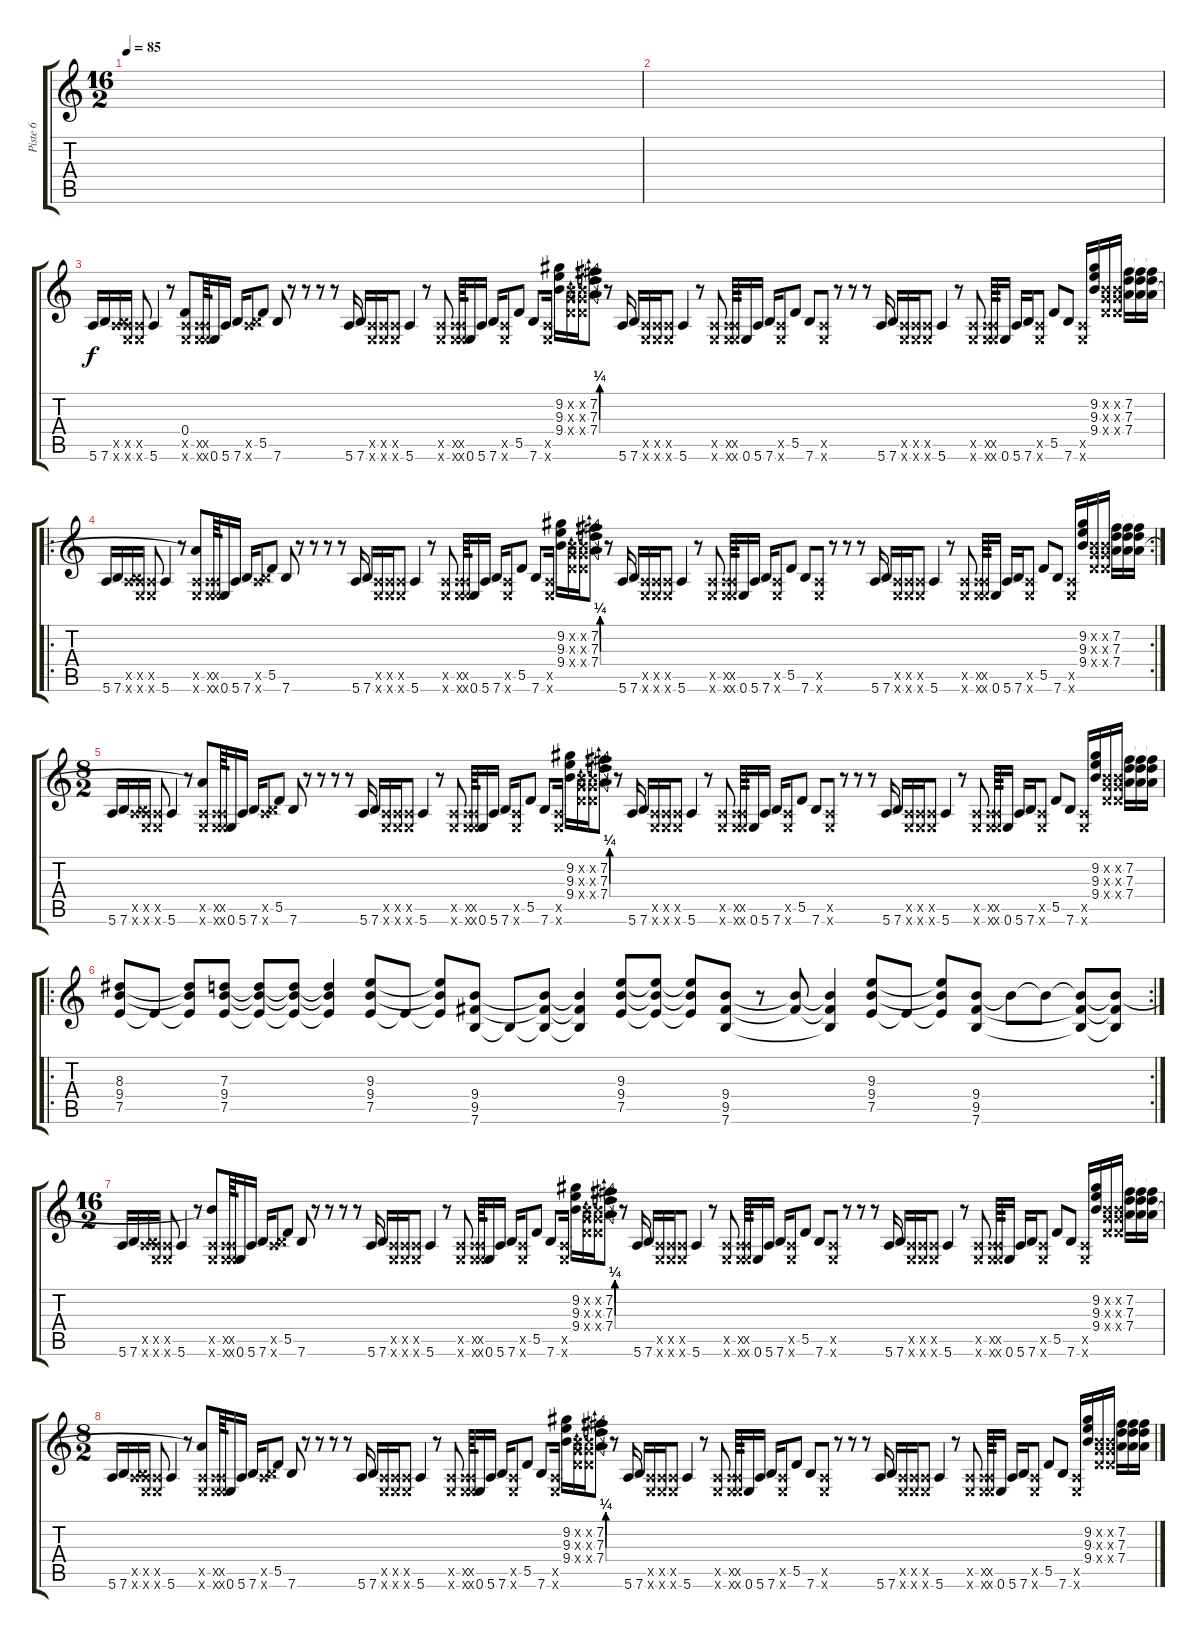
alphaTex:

\track ("Piste 6" "Piste 6") {instrument overdrivenguitar}
\staff {score tabs}
\tuning (E4 B3 G3 D3 A2 E2) {hide}
\ts (16 2)
\tempo 85
\clef g2
\ks c
|
|
5.6.16 7.6.16 (0.5{x} 7.6{x}).16 (0.5{x} 0.6{x}).16 (0.5{x} 0.6{x}).8 5.6.4 r.8 (0.4 0.5{x} 0.6{x}).8 (0.5{x} 0.6{x}).64 (0.5{x} 0.6{x}).32 0.6.16 5.6.16 7.6.16 (0.5{x} 7.6{x}).8 5.5.8 7.6.8 r.8 r.8 r.8 r.8 5.6.16 7.6.16 (0.5{x} 0.6{x}).16 (0.5{x} 0.6{x}).16 (0.5{x} 0.6{x}).8 5.6.4 r.8 (0.5{x} 0.6{x}).8 (0.5{x} 0.6{x}).64 (0.5{x} 0.6{x}).32 0.6.16 5.6.16 7.6.16 (0.5{x} 0.6{x}).8 5.5.8 7.6.8 (0.5{x} 0.6{x}).16 (9.2 9.3 9.4).16 (0.2{x} 0.3{x} 0.4{x}).16 (0.2{x} 0.3{x} 0.4{x}).16 (7.2{be (bend 0 0 60 1)} 7.3{be (bend 0 0 60 1)} 7.4{be (bend 0 0 60 1)}).8 r.8 5.6.16 7.6.16 (0.5{x} 0.6{x}).16 (0.5{x} 0.6{x}).16 (0.5{x} 0.6{x}).8 5.6.4 r.8 (0.5{x} 0.6{x}).8 (0.5{x} 0.6{x}).64 (0.5{x} 0.6{x}).16 0.6.16 5.6.16 7.6.16 (0.5{x} 0.6{x}).8 5.5.8 7.6.8 (0.5{x} 0.6{x}).8 r.8 r.8 r.8 5.6.16 7.6.16 (0.5{x} 0.6{x}).16 (0.5{x} 0.6{x}).16 (0.5{x} 0.6{x}).8 5.6.4 r.8 (0.5{x} 0.6{x}).8 (0.5{x} 0.6{x}).64 (0.5{x} 0.6{x}).16 0.6.16 5.6.16 7.6.16 (0.5{x} 0.6{x}).8 5.5.8 7.6.8 (0.5{x} 0.6{x}).16 (9.2 9.3 9.4).16 (0.2{x} 0.3{x} 0.4{x}).16 (0.2{x} 0.3{x} 0.4{x}).16 (7.2 7.3 7.4).16 (7.2{t} 7.3{t} 7.4{t}).16 (7.2{t} 7.3{t} 7.4{t}).16 |
\ro
\rc 2
5.6.16 7.6.16 (0.5{x} 7.6{x}).16 (0.5{x} 0.6{x}).16 (0.5{x} 0.6{x}).8 5.6.4 r.8 (7.4{t} 0.5{x} 0.6{x}).8 (0.5{x} 0.6{x}).64 (0.5{x} 0.6{x}).32 0.6.16 5.6.16 7.6.16 (0.5{x} 7.6{x}).8 5.5.8 7.6.8 r.8 r.8 r.8 r.8 5.6.16 7.6.16 (0.5{x} 0.6{x}).16 (0.5{x} 0.6{x}).16 (0.5{x} 0.6{x}).8 5.6.4 r.8 (0.5{x} 0.6{x}).8 (0.5{x} 0.6{x}).64 (0.5{x} 0.6{x}).32 0.6.16 5.6.16 7.6.16 (0.5{x} 0.6{x}).8 5.5.8 7.6.8 (0.5{x} 0.6{x}).16 (9.2 9.3 9.4).16 (0.2{x} 0.3{x} 0.4{x}).16 (0.2{x} 0.3{x} 0.4{x}).16 (7.2{be (bend 0 0 60 1)} 7.3{be (bend 0 0 60 1)} 7.4{be (bend 0 0 60 1)}).8 r.8 5.6.16 7.6.16 (0.5{x} 0.6{x}).16 (0.5{x} 0.6{x}).16 (0.5{x} 0.6{x}).8 5.6.4 r.8 (0.5{x} 0.6{x}).8 (0.5{x} 0.6{x}).64 (0.5{x} 0.6{x}).16 0.6.16 5.6.16 7.6.16 (0.5{x} 0.6{x}).8 5.5.8 7.6.8 (0.5{x} 0.6{x}).8 r.8 r.8 r.8 5.6.16 7.6.16 (0.5{x} 0.6{x}).16 (0.5{x} 0.6{x}).16 (0.5{x} 0.6{x}).8 5.6.4 r.8 (0.5{x} 0.6{x}).8 (0.5{x} 0.6{x}).64 (0.5{x} 0.6{x}).16 0.6.16 5.6.16 7.6.16 (0.5{x} 0.6{x}).8 5.5.8 7.6.8 (0.5{x} 0.6{x}).16 (9.2 9.3 9.4).16 (0.2{x} 0.3{x} 0.4{x}).16 (0.2{x} 0.3{x} 0.4{x}).16 (7.2 7.3 7.4).16 (7.2{t} 7.3{t} 7.4{t}).16 (7.2{t} 7.3{t} 7.4{t}).16 |
\ts (8 2)
5.6.16 7.6.16 (0.5{x} 7.6{x}).16 (0.5{x} 0.6{x}).16 (0.5{x} 0.6{x}).8 5.6.4 r.8 (7.4{t} 0.5{x} 0.6{x}).8 (0.5{x} 0.6{x}).64 (0.5{x} 0.6{x}).32 0.6.16 5.6.16 7.6.16 (0.5{x} 7.6{x}).8 5.5.8 7.6.8 r.8 r.8 r.8 r.8 5.6.16 7.6.16 (0.5{x} 0.6{x}).16 (0.5{x} 0.6{x}).16 (0.5{x} 0.6{x}).8 5.6.4 r.8 (0.5{x} 0.6{x}).8 (0.5{x} 0.6{x}).64 (0.5{x} 0.6{x}).32 0.6.16 5.6.16 7.6.16 (0.5{x} 0.6{x}).8 5.5.8 7.6.8 (0.5{x} 0.6{x}).16 (9.2 9.3 9.4).16 (0.2{x} 0.3{x} 0.4{x}).16 (0.2{x} 0.3{x} 0.4{x}).16 (7.2{be (bend 0 0 60 1)} 7.3{be (bend 0 0 60 1)} 7.4{be (bend 0 0 60 1)}).8 r.8 5.6.16 7.6.16 (0.5{x} 0.6{x}).16 (0.5{x} 0.6{x}).16 (0.5{x} 0.6{x}).8 5.6.4 r.8 (0.5{x} 0.6{x}).8 (0.5{x} 0.6{x}).64 (0.5{x} 0.6{x}).16 0.6.16 5.6.16 7.6.16 (0.5{x} 0.6{x}).8 5.5.8 7.6.8 (0.5{x} 0.6{x}).8 r.8 r.8 r.8 5.6.16 7.6.16 (0.5{x} 0.6{x}).16 (0.5{x} 0.6{x}).16 (0.5{x} 0.6{x}).8 5.6.4 r.8 (0.5{x} 0.6{x}).8 (0.5{x} 0.6{x}).64 (0.5{x} 0.6{x}).16 0.6.16 5.6.16 7.6.16 (0.5{x} 0.6{x}).8 5.5.8 7.6.8 (0.5{x} 0.6{x}).16 (9.2 9.3 9.4).16 (0.2{x} 0.3{x} 0.4{x}).16 (0.2{x} 0.3{x} 0.4{x}).16 (7.2 7.3 7.4).16 (7.2{t} 7.3{t} 7.4{t}).16 (7.2{t} 7.3{t} 7.4{t}).16 |
\ro
\rc 2
(8.3 9.4 7.5).8 7.5{t}.8 (8.3{t} 9.4{t} 7.5{t}).8 (7.3 9.4 7.5).8 (7.3{t} 9.4{t} 7.5{t}).8 (7.3{t} 9.4{t} 7.5{t}).8 (7.3{t} 9.4{t} 7.5{t}).4 (9.3 9.4 7.5).8 7.5{t}.8 (9.3{t} 9.4{t} 7.5{t}).8 (9.4 9.5 7.6).8 7.6{t}.8 (9.4{t} 9.5{t} 7.6{t}).8 (9.4{t} 9.5{t} 7.6{t}).4 (9.3 9.4 7.5).8 (9.3{t} 9.4{t} 7.5{t}).8 (9.3{t} 9.4{t} 7.5{t}).8 (9.4 9.5 7.6).8 r.8 (9.4{t} 9.5{t}).8 (9.4{t} 9.5{t} 7.6{t}).4 (9.3 9.4 7.5).8 7.5{t}.8 (9.3{t} 9.4{t} 7.5{t}).8 (9.4 9.5 7.6).8 9.4{t}.8 9.4{t}.8 (9.4{t} 9.5{t} 7.6{t}).8 (9.4{t} 9.5{t} 7.6{t}).8 |
\ts (16 2)
5.6.16 7.6.16 (0.5{x} 7.6{x}).16 (0.5{x} 0.6{x}).16 (0.5{x} 0.6{x}).8 5.6.4 r.8 (9.4{t} 0.5{x} 0.6{x}).8 (0.5{x} 0.6{x}).64 (0.5{x} 0.6{x}).32 0.6.16 5.6.16 7.6.16 (0.5{x} 7.6{x}).8 5.5.8 7.6.8 r.8 r.8 r.8 r.8 5.6.16 7.6.16 (0.5{x} 0.6{x}).16 (0.5{x} 0.6{x}).16 (0.5{x} 0.6{x}).8 5.6.4 r.8 (0.5{x} 0.6{x}).8 (0.5{x} 0.6{x}).64 (0.5{x} 0.6{x}).32 0.6.16 5.6.16 7.6.16 (0.5{x} 0.6{x}).8 5.5.8 7.6.8 (0.5{x} 0.6{x}).16 (9.2 9.3 9.4).16 (0.2{x} 0.3{x} 0.4{x}).16 (0.2{x} 0.3{x} 0.4{x}).16 (7.2{be (bend 0 0 60 1)} 7.3{be (bend 0 0 60 1)} 7.4{be (bend 0 0 60 1)}).8 r.8 5.6.16 7.6.16 (0.5{x} 0.6{x}).16 (0.5{x} 0.6{x}).16 (0.5{x} 0.6{x}).8 5.6.4 r.8 (0.5{x} 0.6{x}).8 (0.5{x} 0.6{x}).64 (0.5{x} 0.6{x}).16 0.6.16 5.6.16 7.6.16 (0.5{x} 0.6{x}).8 5.5.8 7.6.8 (0.5{x} 0.6{x}).8 r.8 r.8 r.8 5.6.16 7.6.16 (0.5{x} 0.6{x}).16 (0.5{x} 0.6{x}).16 (0.5{x} 0.6{x}).8 5.6.4 r.8 (0.5{x} 0.6{x}).8 (0.5{x} 0.6{x}).64 (0.5{x} 0.6{x}).16 0.6.16 5.6.16 7.6.16 (0.5{x} 0.6{x}).8 5.5.8 7.6.8 (0.5{x} 0.6{x}).16 (9.2 9.3 9.4).16 (0.2{x} 0.3{x} 0.4{x}).16 (0.2{x} 0.3{x} 0.4{x}).16 (7.2 7.3 7.4).16 (7.2{t} 7.3{t} 7.4{t}).16 (7.2{t} 7.3{t} 7.4{t}).16 |
\ts (8 2)
5.6.16 7.6.16 (0.5{x} 7.6{x}).16 (0.5{x} 0.6{x}).16 (0.5{x} 0.6{x}).8 5.6.4 r.8 (7.4{t} 0.5{x} 0.6{x}).8 (0.5{x} 0.6{x}).64 (0.5{x} 0.6{x}).32 0.6.16 5.6.16 7.6.16 (0.5{x} 7.6{x}).8 5.5.8 7.6.8 r.8 r.8 r.8 r.8 5.6.16 7.6.16 (0.5{x} 0.6{x}).16 (0.5{x} 0.6{x}).16 (0.5{x} 0.6{x}).8 5.6.4 r.8 (0.5{x} 0.6{x}).8 (0.5{x} 0.6{x}).64 (0.5{x} 0.6{x}).32 0.6.16 5.6.16 7.6.16 (0.5{x} 0.6{x}).8 5.5.8 7.6.8 (0.5{x} 0.6{x}).16 (9.2 9.3 9.4).16 (0.2{x} 0.3{x} 0.4{x}).16 (0.2{x} 0.3{x} 0.4{x}).16 (7.2{be (bend 0 0 60 1)} 7.3{be (bend 0 0 60 1)} 7.4{be (bend 0 0 60 1)}).8 r.8 5.6.16 7.6.16 (0.5{x} 0.6{x}).16 (0.5{x} 0.6{x}).16 (0.5{x} 0.6{x}).8 5.6.4 r.8 (0.5{x} 0.6{x}).8 (0.5{x} 0.6{x}).64 (0.5{x} 0.6{x}).16 0.6.16 5.6.16 7.6.16 (0.5{x} 0.6{x}).8 5.5.8 7.6.8 (0.5{x} 0.6{x}).8 r.8 r.8 r.8 5.6.16 7.6.16 (0.5{x} 0.6{x}).16 (0.5{x} 0.6{x}).16 (0.5{x} 0.6{x}).8 5.6.4 r.8 (0.5{x} 0.6{x}).8 (0.5{x} 0.6{x}).64 (0.5{x} 0.6{x}).16 0.6.16 5.6.16 7.6.16 (0.5{x} 0.6{x}).8 5.5.8 7.6.8 (0.5{x} 0.6{x}).16 (9.2 9.3 9.4).16 (0.2{x} 0.3{x} 0.4{x}).16 (0.2{x} 0.3{x} 0.4{x}).16 (7.2 7.3 7.4).16 (7.2{t} 7.3{t} 7.4{t}).16 (7.2{t} 7.3{t} 7.4{t}).16
